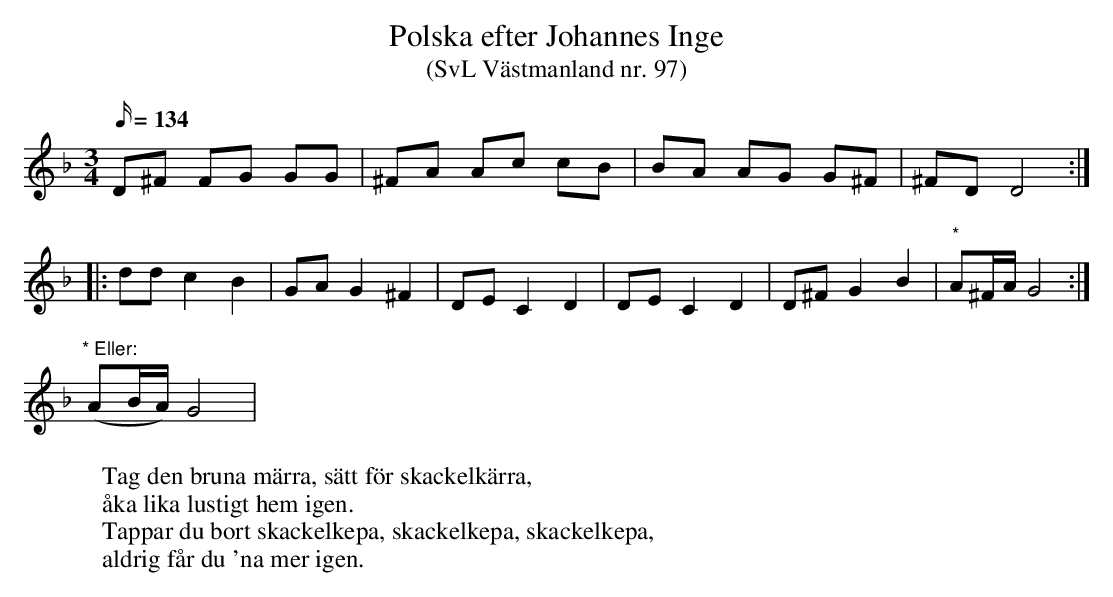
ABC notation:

X:1
T: Polska efter Johannes Inge
T: (SvL Västmanland nr. 97)
M: 3/4
L: 1/16
Q: 134
K: Dm
D2^F2 F2G2 G2G2 | ^F2A2 A2c2 c2B2 | B2A2 A2G2 G2^F2 | ^F2D2 D8 ::
d2d2 c4 B4 | G2A2 G4 ^F4 | D2E2 C4 D4 | D2E2 C4 D4 | D2^F2 G4 B4 | "*"A2^FA G8 :|
"* Eller:" (A2BA) G8 |
W: Tag den bruna märra, sätt för skackelkärra,
W: åka lika lustigt hem igen.
W: Tappar du bort skackelkepa, skackelkepa, skackelkepa,
W: aldrig får du 'na mer igen.
